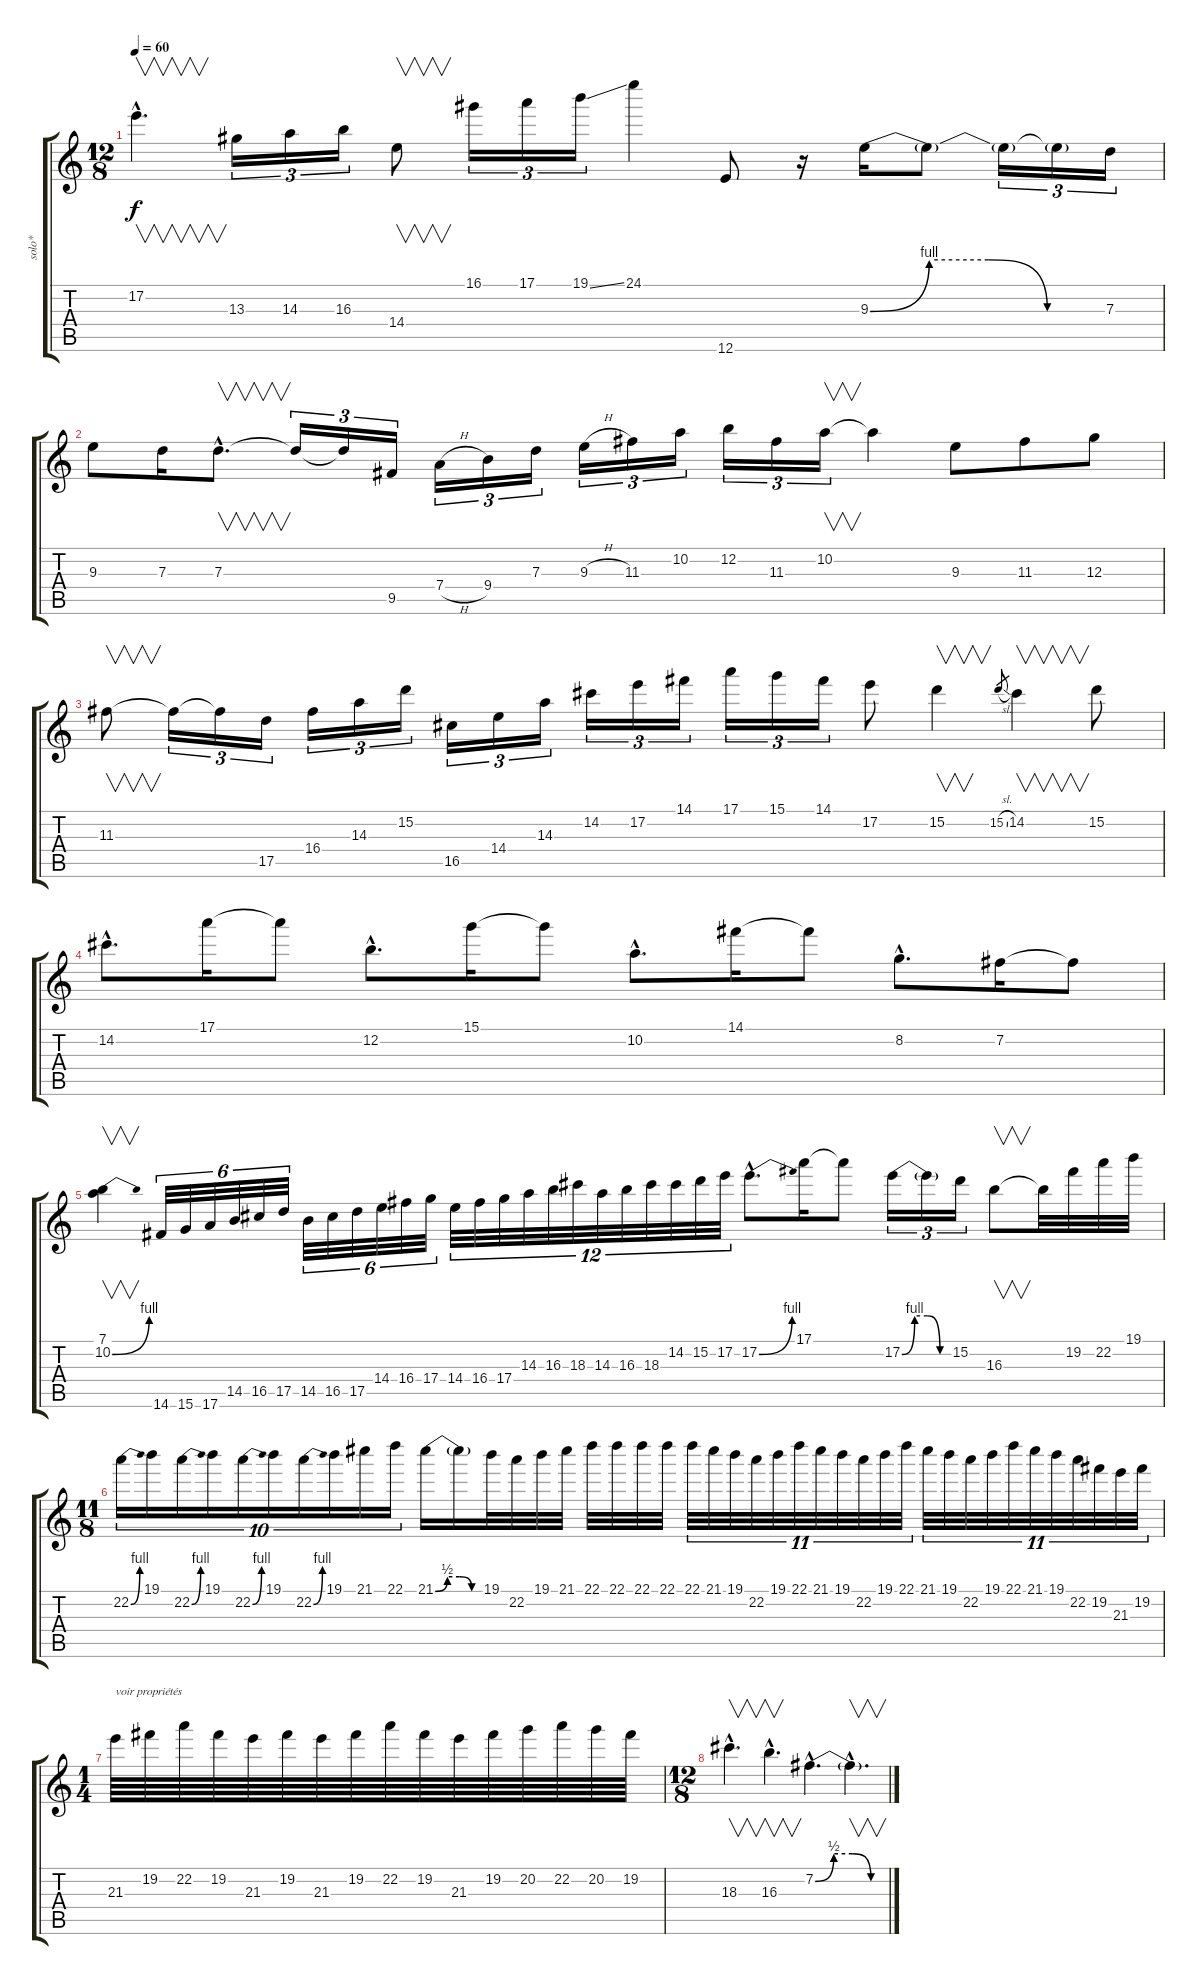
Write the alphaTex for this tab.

\track ("solo*" "solo*") {instrument distortionguitar}
\staff {score tabs}
\tuning (E4 B3 G3 D3 A2 E2) {hide}
\ts (12 8)
\tempo 60
\clef g2
\ks c
17.2{hac}.4{v d dy f} 13.3.16{tu (3 2)} 14.3.16{tu (3 2)} 16.3.16{tu (3 2)} 14.4.8{v} 16.1.16{tu (3 2)} 17.1.16{tu (3 2)} 19.1{ss}.16{tu (3 2)} 24.1.4 12.6.8 r.16 9.3{be (custom 0 0 15 4 30 4 45 0 60 0)}.16 9.3{t}.8 9.3{t}.16{tu (3 2)} 9.3{t}.16{tu (3 2)} 7.3.16{tu (3 2)} |
9.3.8 7.3.16 7.3{hac}.8{v d} 7.3{t}.16{tu (3 2)} 7.3{t}.16{tu (3 2)} 9.5.16{tu (3 2)} 7.4{h}.16{tu (3 2)} 9.4.16{tu (3 2)} 7.3.16{tu (3 2)} 9.3{h}.16{tu (3 2)} 11.3.16{tu (3 2)} 10.2.16{tu (3 2)} 12.2.16{tu (3 2)} 11.3.16{tu (3 2)} 10.2.16{v tu (3 2)} 10.2{t}.4 9.3.8 11.3.8 12.3.8 |
11.3.8{v} 11.3{t}.16{tu (3 2)} 11.3{t}.16{tu (3 2)} 17.5.16{tu (3 2)} 16.4.16{tu (3 2)} 14.3.16{tu (3 2)} 15.2.16{tu (3 2)} 16.5.16{tu (3 2)} 14.4.16{tu (3 2)} 14.3.16{tu (3 2)} 14.2.16{tu (3 2)} 17.2.16{tu (3 2)} 14.1.16{tu (3 2)} 17.1.16{tu (3 2)} 15.1.16{tu (3 2)} 14.1.16{tu (3 2)} 17.2.8 15.2.4{v} 15.2{sl}.8{gr} 14.2.4{v} 15.2.8 |
14.2{hac}.8{d} 17.1.16 17.1{t}.8 12.2{hac}.8{d} 15.1.16 15.1{t}.8 10.2{hac}.8{d} 14.1.16 14.1{t}.8 8.2{hac}.8{d} 7.2.16 7.2{t}.8 |
(7.1 10.2{be (bend 0 0 60 4)}).4{v} 14.6.32{tu (6 4)} 15.6.32{tu (6 4)} 17.6.32{tu (6 4)} 14.5.32{tu (6 4)} 16.5.32{tu (6 4)} 17.5.32{tu (6 4)} 14.5.32{tu (6 4)} 16.5.32{tu (6 4)} 17.5.32{tu (6 4)} 14.4.32{tu (6 4)} 16.4.32{tu (6 4)} 17.4.32{tu (6 4)} 14.4.32{tu (12 8)} 16.4.32{tu (12 8)} 17.4.32{tu (12 8)} 14.3.32{tu (12 8)} 16.3.32{tu (12 8)} 18.3.32{tu (12 8)} 14.3.32{tu (12 8)} 16.3.32{tu (12 8)} 18.3.32{tu (12 8)} 14.2.32{tu (12 8)} 15.2.32{tu (12 8)} 17.2.32{tu (12 8)} 17.2{be (bend 0 0 60 4) hac}.8{d} 17.1.16 17.1{t}.8 17.2{be (custom 0 0 15 4 30 4 45 0 60 0)}.16{tu (3 2)} 17.2{t}.16{tu (3 2)} 15.2.16{tu (3 2)} 16.3.8{v} 16.3{t}.32 19.2.32 22.2.32 19.1.32 |
\ts (11 8)
22.2{be (bend 0 0 60 4)}.16{tu (10 8)} 19.1.16{tu (10 8)} 22.2{be (bend 0 0 60 4)}.16{tu (10 8)} 19.1.16{tu (10 8)} 22.2{be (bend 0 0 60 4)}.16{tu (10 8)} 19.1.16{tu (10 8)} 22.2{be (bend 0 0 60 4)}.16{tu (10 8)} 19.1.16{tu (10 8)} 21.1.16{tu (10 8)} 22.1.16{tu (10 8)} 21.1{be (custom 0 0 15 2 30 2 45 0 60 0)}.16 21.1{t}.16 19.1.32 22.2.32 19.1.32 21.1.32 22.1.32 22.1.32 22.1.32 22.1.32 22.1.32{tu (11 8)} 21.1.32{tu (11 8)} 19.1.32{tu (11 8)} 22.2.32{tu (11 8)} 19.1.32{tu (11 8)} 22.1.32{tu (11 8)} 21.1.32{tu (11 8)} 19.1.32{tu (11 8)} 22.2.32{tu (11 8)} 19.1.32{tu (11 8)} 22.1.32{tu (11 8)} 21.1.32{tu (11 8)} 19.1.32{tu (11 8)} 22.2.32{tu (11 8)} 19.1.32{tu (11 8)} 22.1.32{tu (11 8)} 21.1.32{tu (11 8)} 19.1.32{tu (11 8)} 22.2.32{tu (11 8)} 19.2.32{tu (11 8)} 21.3.32{tu (11 8)} 19.2.32{tu (11 8)} |
\ts (1 4)
21.3.64{txt "voir propriétés"} 19.2.64 22.2.64 19.2.64 21.3.64 19.2.64 21.3.64 19.2.64 22.2.64 19.2.64 21.3.64 19.2.64 20.2.64 22.2.64 20.2.64 19.2.64 |
\ts (12 8)
18.3{hac}.4{v d} 16.3{hac}.4{v d} 7.2{be (custom 0 0 15 2 30 2 45 0 60 0) hac}.4{d} 7.2{hac t}.4{v d}
